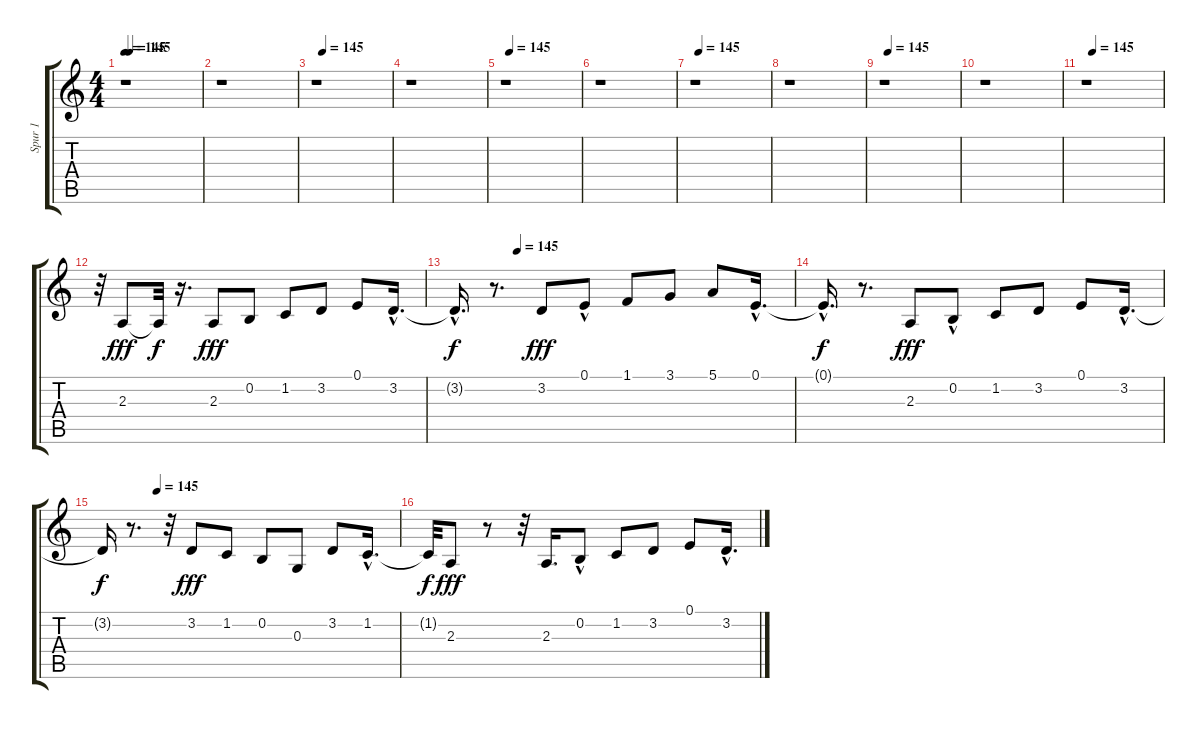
\track ("Spur 1" "Spur 1") {instrument synthbrass1}
\staff {score tabs}
\tuning (E4 B3 G3 D3 A2 E2) {hide}
\ts (4 4)
\tempo 145
\tempo (145 0.0625)
\clef g2
\ks c
r.1{dy f} |
r.1 |
\tempo (145 0.09375)
r.1 |
r.1 |
\tempo (145 0.0625)
r.1 |
r.1 |
\tempo (145 0.0625)
r.1 |
r.1 |
\tempo (145 0.0625)
r.1 |
r.1 |
\tempo (145 0.09375)
r.1 |
r.32 2.3.8{dy fff} 2.3{t}.32{dy f} r.16{d} 2.3.8{dy fff} 0.2.8 1.2.8 3.2.8 0.1.8 3.2{hac}.16{d} |
\tempo (145 0.1875)
3.2{hac t}.16{d dy f} r.8{d} 3.2.8{dy fff} 0.1{hac}.8 1.1.8 3.1.8 5.1.8 0.1{hac}.16{d} |
0.1{hac t}.16{d dy f} r.8{d} 2.3.8{dy fff} 0.2{hac}.8 1.2.8 3.2.8 0.1.8 3.2{hac}.16{d} |
\tempo (145 0.1875)
3.2{t}.16{dy f} r.8{d} r.32 3.2.8{dy fff} 1.2.8 0.2.8 0.3.8 3.2.8 1.2{hac}.16{d} |
1.2{t}.32{dy f} 2.3.8{dy fff} r.8 r.32 2.3.16{d} 0.2{hac}.8 1.2.8 3.2.8 0.1.8 3.2{hac}.16{d}
